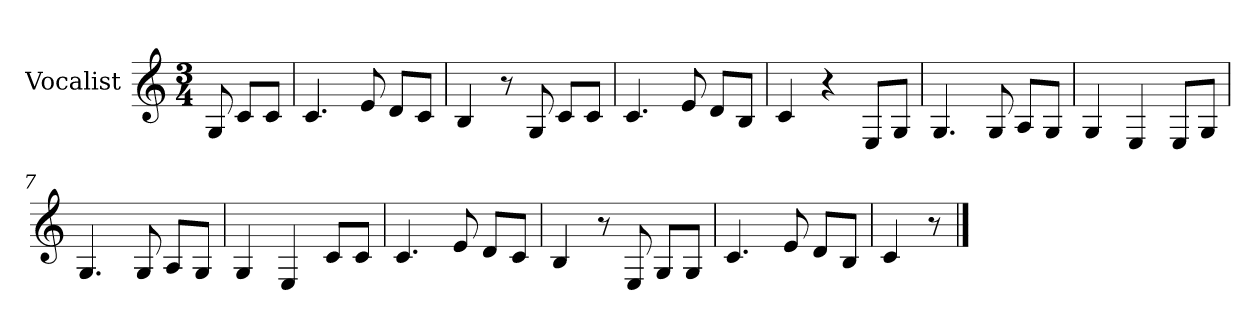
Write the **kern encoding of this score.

**kern
*part1
*staff1
*I"Vocalist
*k[]
*C:
*M3/4
=
8G
8cL
8cJ
=1
4.c
8e
8dL
8cJ
=2
4B
8r
8G
8cL
8cJ
=3
4.c
8e
8dL
8BJ
=4
4c
4r
8EL
8GJ
=5
4.G
8G
8AL
8GJ
=6
4G
4E
8EL
8GJ
=7
4.G
8G
8AL
8GJ
=8
4G
4E
8cL
8cJ
=9
4.c
8e
8dL
8cJ
=10
4B
8r
8E
8GL
8GJ
=11
4.c
8e
8dL
8BJ
=12
4c
8r
==
*-
